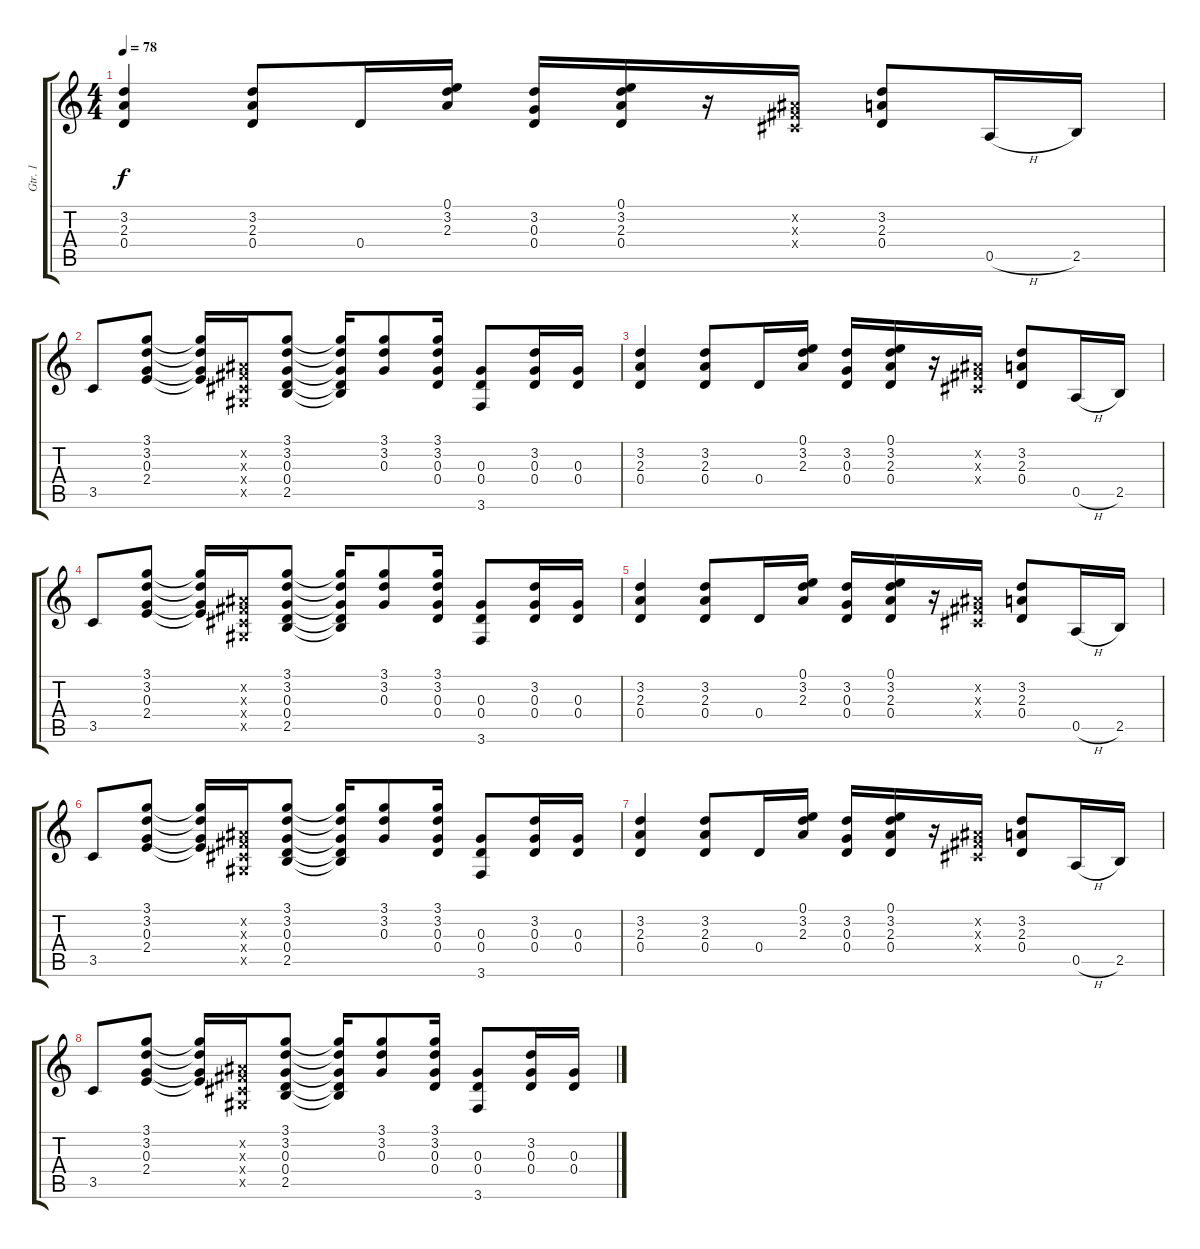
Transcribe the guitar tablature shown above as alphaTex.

\track ("Gtr. 1" "Gtr. 1") {instrument acousticguitarsteel}
\staff {score tabs}
\tuning (E4 B3 G3 D3 A2 D2) {hide}
\ts (4 4)
\tempo 78
\clef g2
\ks c
(3.2 2.3 0.4).4{dy f} (3.2 2.3 0.4).8 0.4.16 (0.1 3.2 2.3).16 (3.2 0.3 0.4).16 (0.1 3.2 2.3 0.4).16 r.16 (-1.2{x} -1.3{x} -1.4{x}).16 (3.2 2.3 0.4).8 0.5{h}.16 2.5.16 |
3.5.8 (3.1 3.2 0.3 2.4).8 (3.1{t} 3.2{t} 0.3{t} 2.4{t}).16 (-1.2{x} -1.3{x} -1.4{x} -1.5{x}).16 (3.1 3.2 0.3 0.4 2.5).8 (3.1{t} 3.2{t} 0.3{t} 0.4{t} 2.5{t}).16 (3.1 3.2 0.3).8 (3.1 3.2 0.3 0.4).16 (0.3 0.4 3.6).8 (3.2 0.3 0.4).16 (0.3 0.4).16 |
(3.2 2.3 0.4).4 (3.2 2.3 0.4).8 0.4.16 (0.1 3.2 2.3).16 (3.2 0.3 0.4).16 (0.1 3.2 2.3 0.4).16 r.16 (-1.2{x} -1.3{x} -1.4{x}).16 (3.2 2.3 0.4).8 0.5{h}.16 2.5.16 |
3.5.8 (3.1 3.2 0.3 2.4).8 (3.1{t} 3.2{t} 0.3{t} 2.4{t}).16 (-1.2{x} -1.3{x} -1.4{x} -1.5{x}).16 (3.1 3.2 0.3 0.4 2.5).8 (3.1{t} 3.2{t} 0.3{t} 0.4{t} 2.5{t}).16 (3.1 3.2 0.3).8 (3.1 3.2 0.3 0.4).16 (0.3 0.4 3.6).8 (3.2 0.3 0.4).16 (0.3 0.4).16 |
(3.2 2.3 0.4).4 (3.2 2.3 0.4).8 0.4.16 (0.1 3.2 2.3).16 (3.2 0.3 0.4).16 (0.1 3.2 2.3 0.4).16 r.16 (-1.2{x} -1.3{x} -1.4{x}).16 (3.2 2.3 0.4).8 0.5{h}.16 2.5.16 |
3.5.8 (3.1 3.2 0.3 2.4).8 (3.1{t} 3.2{t} 0.3{t} 2.4{t}).16 (-1.2{x} -1.3{x} -1.4{x} -1.5{x}).16 (3.1 3.2 0.3 0.4 2.5).8 (3.1{t} 3.2{t} 0.3{t} 0.4{t} 2.5{t}).16 (3.1 3.2 0.3).8 (3.1 3.2 0.3 0.4).16 (0.3 0.4 3.6).8 (3.2 0.3 0.4).16 (0.3 0.4).16 |
(3.2 2.3 0.4).4 (3.2 2.3 0.4).8 0.4.16 (0.1 3.2 2.3).16 (3.2 0.3 0.4).16 (0.1 3.2 2.3 0.4).16 r.16 (-1.2{x} -1.3{x} -1.4{x}).16 (3.2 2.3 0.4).8 0.5{h}.16 2.5.16 |
3.5.8 (3.1 3.2 0.3 2.4).8 (3.1{t} 3.2{t} 0.3{t} 2.4{t}).16 (-1.2{x} -1.3{x} -1.4{x} -1.5{x}).16 (3.1 3.2 0.3 0.4 2.5).8 (3.1{t} 3.2{t} 0.3{t} 0.4{t} 2.5{t}).16 (3.1 3.2 0.3).8 (3.1 3.2 0.3 0.4).16 (0.3 0.4 3.6).8 (3.2 0.3 0.4).16 (0.3 0.4).16
